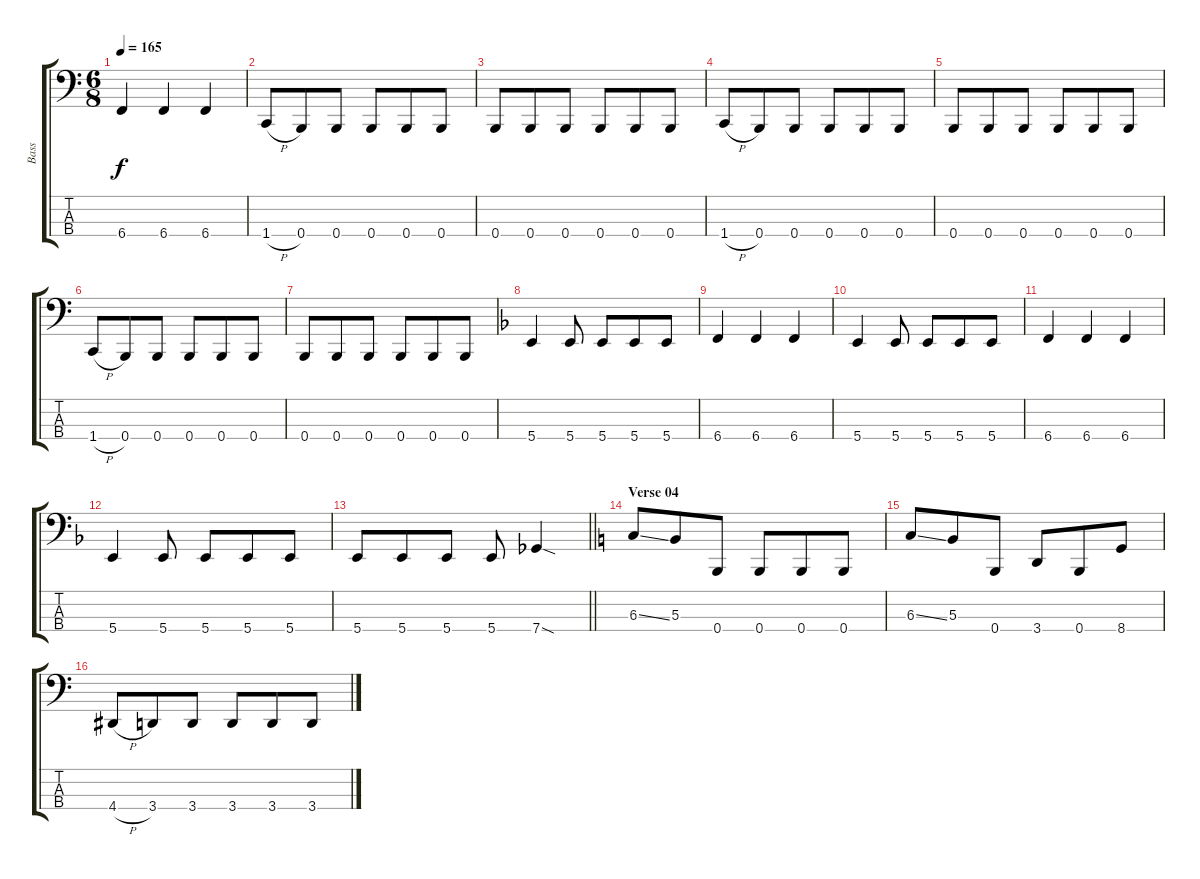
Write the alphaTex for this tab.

\track ("Bass" "Bass") {instrument electricbassfinger}
\staff {score tabs}
\tuning (E2 B1 Gb1 B0) {hide}
\ts (6 8)
\tempo 165
\clef f4
\ks c
6.4.4{dy f} 6.4.4 6.4.4 |
1.4{h}.8 0.4.8 0.4.8 0.4.8 0.4.8 0.4.8 |
0.4.8 0.4.8 0.4.8 0.4.8 0.4.8 0.4.8 |
1.4{h}.8 0.4.8 0.4.8 0.4.8 0.4.8 0.4.8 |
0.4.8 0.4.8 0.4.8 0.4.8 0.4.8 0.4.8 |
1.4{h}.8 0.4.8 0.4.8 0.4.8 0.4.8 0.4.8 |
0.4.8 0.4.8 0.4.8 0.4.8 0.4.8 0.4.8 |
\ks dminor
5.4.4 5.4.8 5.4.8 5.4.8 5.4.8 |
6.4.4 6.4.4 6.4.4 |
5.4.4 5.4.8 5.4.8 5.4.8 5.4.8 |
6.4.4 6.4.4 6.4.4 |
5.4.4 5.4.8 5.4.8 5.4.8 5.4.8 |
\barLineRight lightlight
5.4.8 5.4.8 5.4.8 5.4.8 7.4{sod}.4 |
\section ("" "Verse 04")
\ks c
6.3{ss}.8 5.3.8 0.4.8 0.4.8 0.4.8 0.4.8 |
6.3{ss}.8 5.3.8 0.4.8 3.4.8 0.4.8 8.4.8 |
4.4{h}.8 3.4.8 3.4.8 3.4.8 3.4.8 3.4.8
